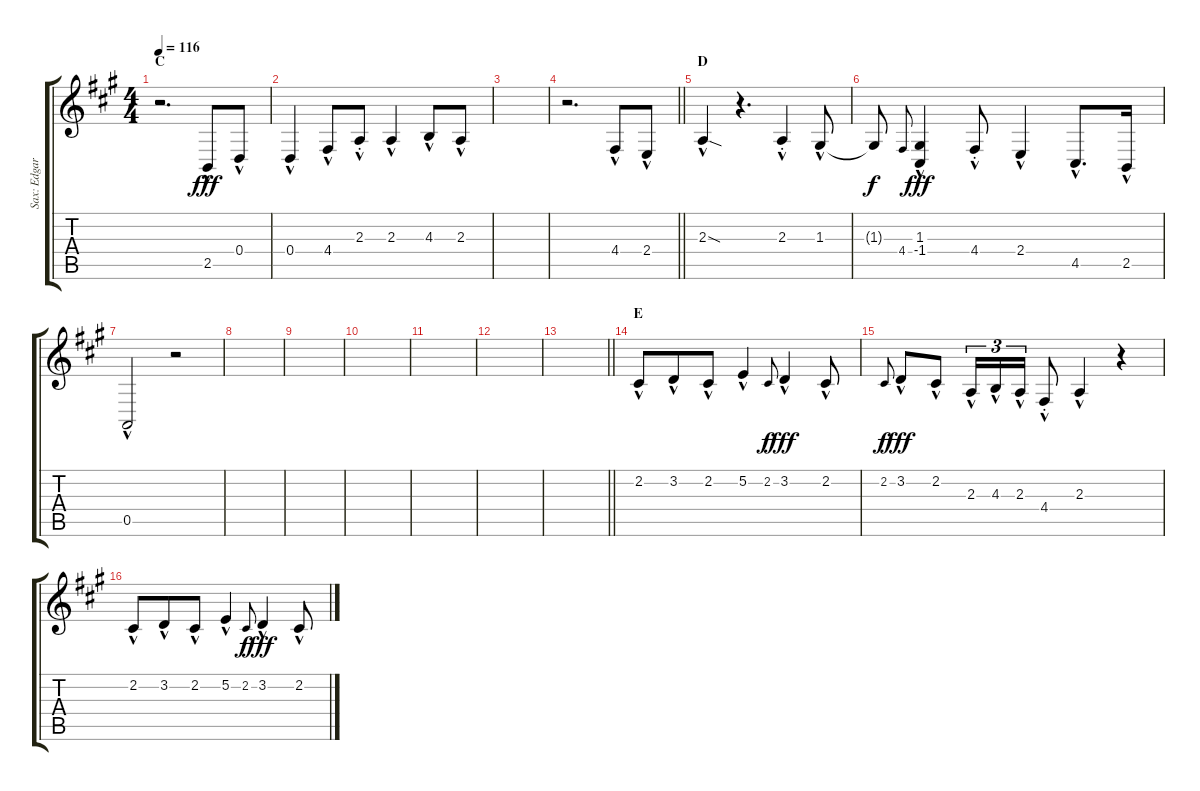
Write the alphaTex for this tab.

\track ("Sax: Edgar" "Sax: Edgar") {instrument tenorsax}
\staff {score tabs}
\tuning (E4 B3 G3 D3 A2 E2) {hide}
\ts (4 4)
\section ("" "C")
\tempo 116
\clef g2
\ks a
r.2{d dy fff} 2.5{hac}.8 0.4{hac}.8 |
0.4{hac}.4 4.4{hac}.8 2.3{hac st}.8 2.3{hac}.4 4.3{hac}.8 2.3{hac}.8 |
|
\barLineRight lightlight
r.2{d} 4.4{hac}.8 2.4{hac}.8 |
\section ("" "D")
2.3{sod hac}.4 r.4{d} 2.3{hac st}.4 1.3{hac}.8 |
1.3{t}.8{dy f} 4.4.8{gr onbeat} (1.3{hac} -1.4).4{dy fff} 4.4{hac st}.8 2.4{hac}.4 4.5{hac}.8{d} 2.5{hac}.16 |
0.5{hac}.2 r.2 |
|
|
|
|
|
\barLineRight lightlight
|
\section ("" "E")
2.2{hac}.8 3.2{hac}.8{beam merge} 2.2{hac}.8 5.2{hac}.4 2.2.8{gr onbeat dy f} 3.2{hac}.4{dy fff} 2.2{hac}.8 |
2.2.8{gr onbeat dy f} 3.2{hac}.8{dy fff} 2.2{hac}.8 2.3{hac}.16{tu (3 2)} 4.3{hac}.16{tu (3 2)} 2.3{hac}.16{tu (3 2)} 4.4{hac st}.8 2.3{hac}.4 r.4 |
2.2{hac}.8 3.2{hac}.8{beam merge} 2.2{hac}.8 5.2{hac}.4 2.2.8{gr onbeat dy f} 3.2{hac}.4{dy fff} 2.2{hac}.8
